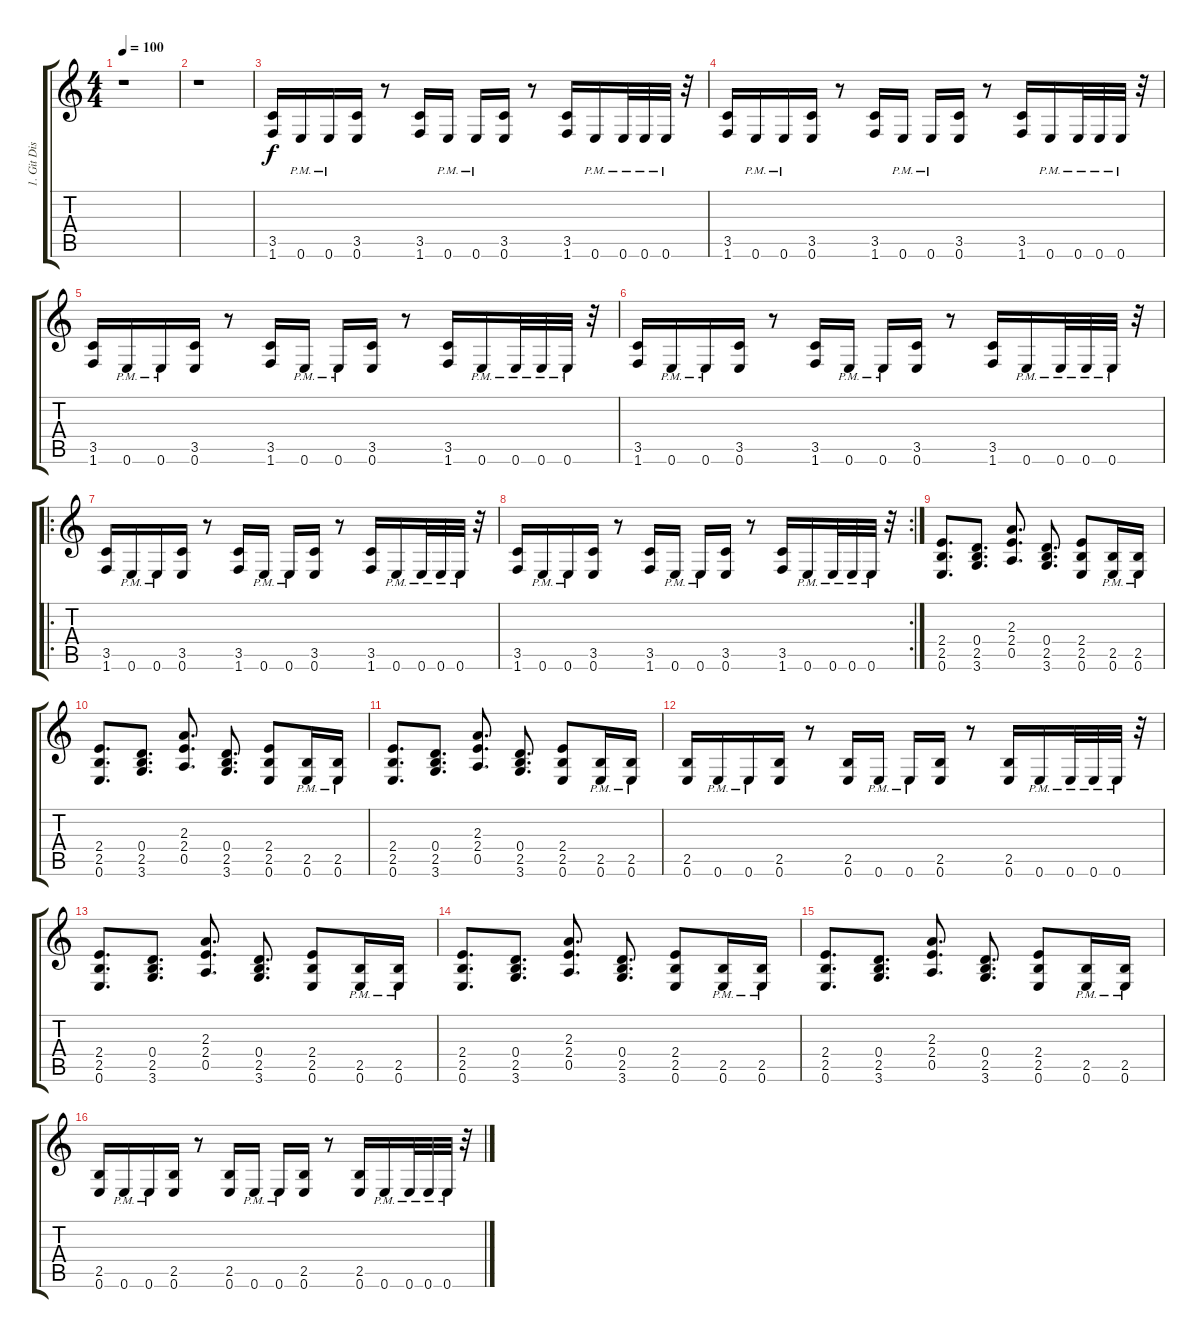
\track ("1. Git Dist" "1. Git Dis") {instrument distortionguitar}
\staff {score tabs}
\tuning (E4 B3 G3 D3 A2 E2) {hide}
\ts (4 4)
\tempo 100
\clef g2
\ks c
r.1{dy f} |
r.1 |
(3.5 1.6).16 0.6{pm}.16 0.6{pm}.16 (3.5 0.6).16 r.8 (3.5 1.6).16 0.6{pm}.16 0.6{pm}.16 (3.5 0.6).16 r.8 (3.5 1.6).16 0.6{pm}.16 0.6{pm}.32 0.6{pm}.32 0.6{pm}.32 r.32 |
(3.5 1.6).16 0.6{pm}.16 0.6{pm}.16 (3.5 0.6).16 r.8 (3.5 1.6).16 0.6{pm}.16 0.6{pm}.16 (3.5 0.6).16 r.8 (3.5 1.6).16 0.6{pm}.16 0.6{pm}.32 0.6{pm}.32 0.6{pm}.32 r.32 |
(3.5 1.6).16 0.6{pm}.16 0.6{pm}.16 (3.5 0.6).16 r.8 (3.5 1.6).16 0.6{pm}.16 0.6{pm}.16 (3.5 0.6).16 r.8 (3.5 1.6).16 0.6{pm}.16 0.6{pm}.32 0.6{pm}.32 0.6{pm}.32 r.32 |
(3.5 1.6).16 0.6{pm}.16 0.6{pm}.16 (3.5 0.6).16 r.8 (3.5 1.6).16 0.6{pm}.16 0.6{pm}.16 (3.5 0.6).16 r.8 (3.5 1.6).16 0.6{pm}.16 0.6{pm}.32 0.6{pm}.32 0.6{pm}.32 r.32 |
\ro
(3.5 1.6).16 0.6{pm}.16 0.6{pm}.16 (3.5 0.6).16 r.8 (3.5 1.6).16 0.6{pm}.16 0.6{pm}.16 (3.5 0.6).16 r.8 (3.5 1.6).16 0.6{pm}.16 0.6{pm}.32 0.6{pm}.32 0.6{pm}.32 r.32 |
\rc 2
(3.5 1.6).16 0.6{pm}.16 0.6{pm}.16 (3.5 0.6).16 r.8 (3.5 1.6).16 0.6{pm}.16 0.6{pm}.16 (3.5 0.6).16 r.8 (3.5 1.6).16 0.6{pm}.16 0.6{pm}.32 0.6{pm}.32 0.6{pm}.32 r.32 |
(2.4 2.5 0.6).8{d} (0.4 2.5 3.6).8{d} (2.3 2.4 0.5).8{d} (0.4 2.5 3.6).8{d} (2.4 2.5 0.6).8 (2.5{pm} 0.6{pm}).16 (2.5{pm} 0.6{pm}).16 |
(2.4 2.5 0.6).8{d} (0.4 2.5 3.6).8{d} (2.3 2.4 0.5).8{d} (0.4 2.5 3.6).8{d} (2.4 2.5 0.6).8 (2.5{pm} 0.6{pm}).16 (2.5{pm} 0.6{pm}).16 |
(2.4 2.5 0.6).8{d} (0.4 2.5 3.6).8{d} (2.3 2.4 0.5).8{d} (0.4 2.5 3.6).8{d} (2.4 2.5 0.6).8 (2.5{pm} 0.6{pm}).16 (2.5{pm} 0.6{pm}).16 |
(2.5 0.6).16 0.6{pm}.16 0.6{pm}.16 (2.5 0.6).16 r.8 (2.5 0.6).16 0.6{pm}.16 0.6{pm}.16 (2.5 0.6).16 r.8 (2.5 0.6).16 0.6{pm}.16 0.6{pm}.32 0.6{pm}.32 0.6{pm}.32 r.32 |
(2.4 2.5 0.6).8{d} (0.4 2.5 3.6).8{d} (2.3 2.4 0.5).8{d} (0.4 2.5 3.6).8{d} (2.4 2.5 0.6).8 (2.5{pm} 0.6{pm}).16 (2.5{pm} 0.6{pm}).16 |
(2.4 2.5 0.6).8{d} (0.4 2.5 3.6).8{d} (2.3 2.4 0.5).8{d} (0.4 2.5 3.6).8{d} (2.4 2.5 0.6).8 (2.5{pm} 0.6{pm}).16 (2.5{pm} 0.6{pm}).16 |
(2.4 2.5 0.6).8{d} (0.4 2.5 3.6).8{d} (2.3 2.4 0.5).8{d} (0.4 2.5 3.6).8{d} (2.4 2.5 0.6).8 (2.5{pm} 0.6{pm}).16 (2.5{pm} 0.6{pm}).16 |
(2.5 0.6).16 0.6{pm}.16 0.6{pm}.16 (2.5 0.6).16 r.8 (2.5 0.6).16 0.6{pm}.16 0.6{pm}.16 (2.5 0.6).16 r.8 (2.5 0.6).16 0.6{pm}.16 0.6{pm}.32 0.6{pm}.32 0.6{pm}.32 r.32
